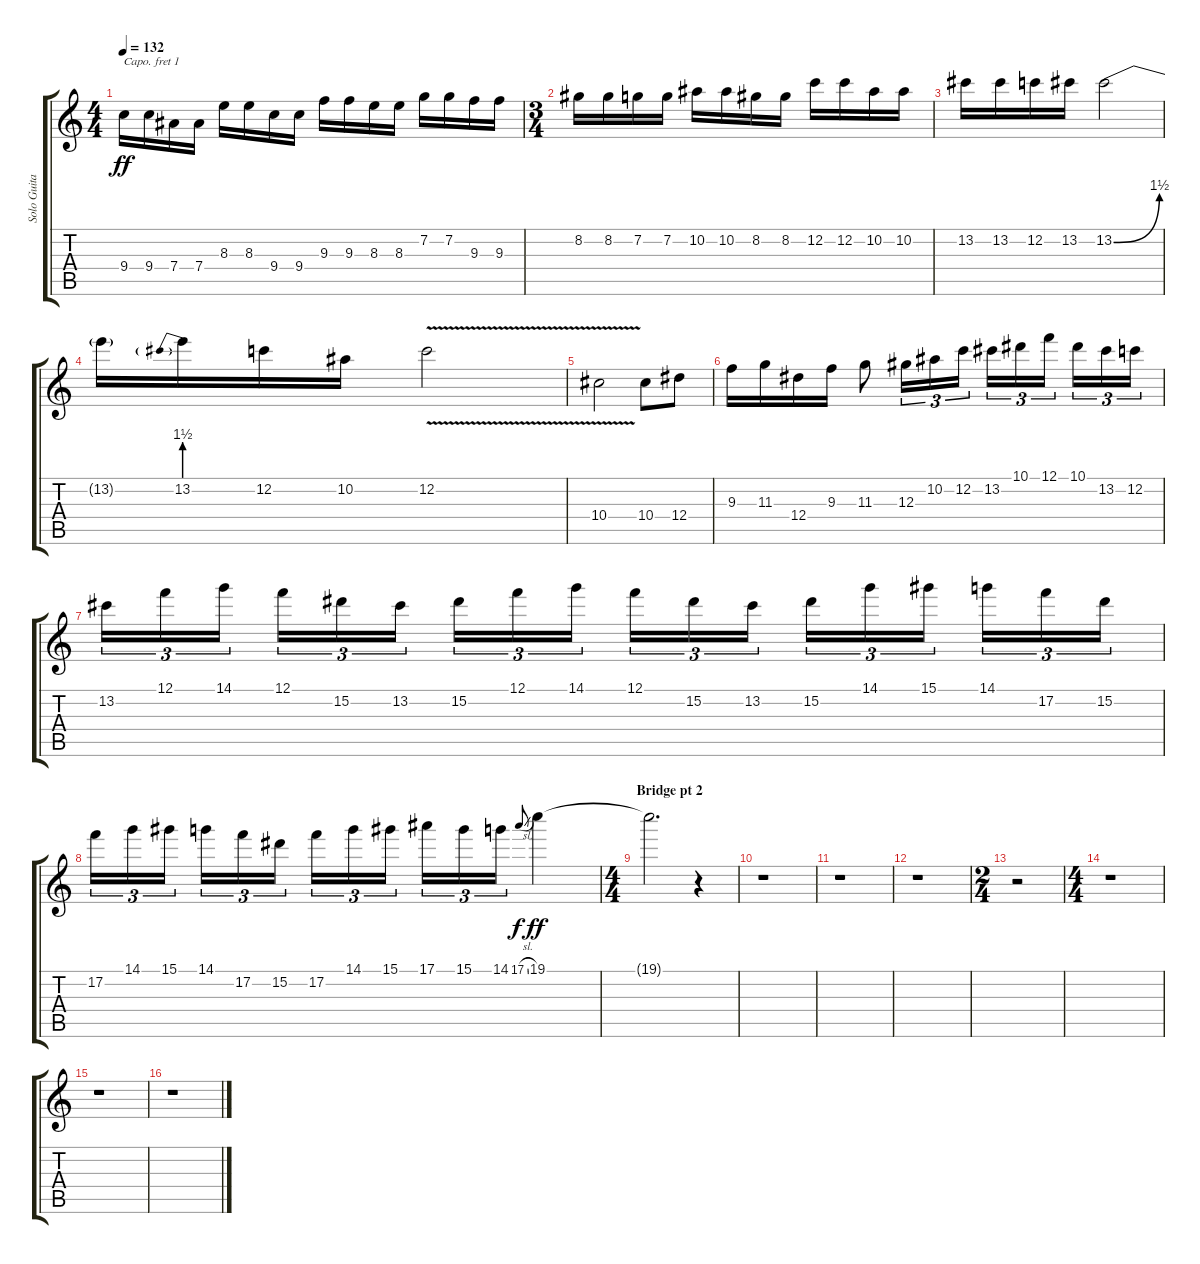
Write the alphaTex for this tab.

\track ("Solo Guitar" "Solo Guita") {instrument overdrivenguitar}
\staff {score tabs}
\capo 1
\tuning (E4 B3 G3 D3 A2 E2) {hide}
\ts (4 4)
\tempo 132
\clef g2
\ks c
9.4.16{dy ff} 9.4.16 7.4.16 7.4.16 8.3.16 8.3.16 9.4.16 9.4.16 9.3.16 9.3.16 8.3.16 8.3.16 7.2.16 7.2.16 9.3.16 9.3.16 |
\ts (3 4)
8.2.16 8.2.16 7.2.16 7.2.16 10.2.16 10.2.16 8.2.16 8.2.16 12.2.16 12.2.16 10.2.16 10.2.16 |
13.2.16 13.2.16 12.2.16 13.2.16 13.2{be (bend 0 0 60 6)}.2 |
13.2{t}.16 13.2{be (prebend 0 6 60 6)}.16 12.2.16 10.2.16 12.2{v}.2 |
10.4{v}.2 10.4.8 12.4.8 |
9.3.16 11.3.16 12.4.16 9.3.16 11.3.8 12.3.16{tu (3 2)} 10.2.16{tu (3 2)} 12.2.16{tu (3 2)} 13.2.16{tu (3 2)} 10.1.16{tu (3 2)} 12.1.16{tu (3 2)} 10.1.16{tu (3 2)} 13.2.16{tu (3 2)} 12.2.16{tu (3 2)} |
13.2.16{tu (3 2)} 12.1.16{tu (3 2)} 14.1.16{tu (3 2)} 12.1.16{tu (3 2)} 15.2.16{tu (3 2)} 13.2.16{tu (3 2)} 15.2.16{tu (3 2)} 12.1.16{tu (3 2)} 14.1.16{tu (3 2)} 12.1.16{tu (3 2)} 15.2.16{tu (3 2)} 13.2.16{tu (3 2)} 15.2.16{tu (3 2)} 14.1.16{tu (3 2)} 15.1.16{tu (3 2)} 14.1.16{tu (3 2)} 17.2.16{tu (3 2)} 15.2.16{tu (3 2)} |
17.2.16{tu (3 2)} 14.1.16{tu (3 2)} 15.1.16{tu (3 2)} 14.1.16{tu (3 2)} 17.2.16{tu (3 2)} 15.2.16{tu (3 2)} 17.2.16{tu (3 2)} 14.1.16{tu (3 2)} 15.1.16{tu (3 2)} 17.1.16{tu (3 2)} 15.1.16{tu (3 2)} 14.1.16{tu (3 2)} 17.1{sl}.8{gr onbeat dy f} 19.1.4{dy ff} |
\ts (4 4)
\section ("" "Bridge pt 2")
19.1{t}.2{d} r.4 |
r.1 |
r.1 |
r.1 |
\ts (2 4)
r.2 |
\ts (4 4)
r.1 |
r.1 |
r.1
